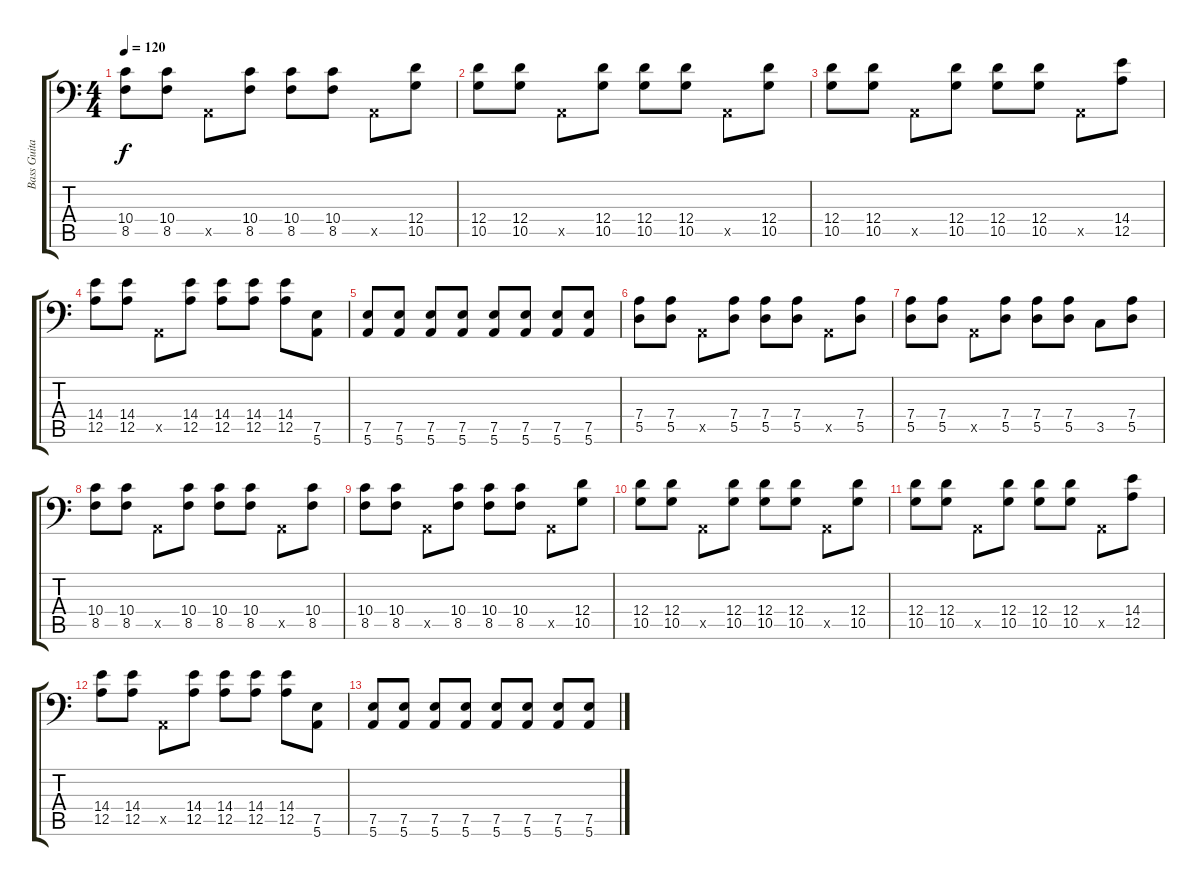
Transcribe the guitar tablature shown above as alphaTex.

\track ("Bass Guitar" "Bass Guita") {instrument distortionguitar}
\staff {score tabs}
\tuning (E3 B2 G2 D2 A1 E1) {hide}
\ts (4 4)
\tempo 120
\clef f4
\ks c
(10.4 8.5).8{dy f} (10.4 8.5).8 0.5{x}.8 (10.4 8.5).8 (10.4 8.5).8 (10.4 8.5).8 0.5{x}.8 (12.4 10.5).8 |
(12.4 10.5).8 (12.4 10.5).8 0.5{x}.8 (12.4 10.5).8 (12.4 10.5).8 (12.4 10.5).8 0.5{x}.8 (12.4 10.5).8 |
(12.4 10.5).8 (12.4 10.5).8 0.5{x}.8 (12.4 10.5).8 (12.4 10.5).8 (12.4 10.5).8 0.5{x}.8 (14.4 12.5).8 |
(14.4 12.5).8 (14.4 12.5).8 0.5{x}.8 (14.4 12.5).8 (14.4 12.5).8 (14.4 12.5).8 (14.4 12.5).8 (7.5 5.6).8 |
(7.5 5.6).8 (7.5 5.6).8 (7.5 5.6).8 (7.5 5.6).8 (7.5 5.6).8 (7.5 5.6).8 (7.5 5.6).8 (7.5 5.6).8 |
(7.4 5.5).8 (7.4 5.5).8 0.5{x}.8 (7.4 5.5).8 (7.4 5.5).8 (7.4 5.5).8 0.5{x}.8 (7.4 5.5).8 |
(7.4 5.5).8 (7.4 5.5).8 0.5{x}.8 (7.4 5.5).8 (7.4 5.5).8 (7.4 5.5).8 3.5.8 (7.4 5.5).8 |
(10.4 8.5).8 (10.4 8.5).8 0.5{x}.8 (10.4 8.5).8 (10.4 8.5).8 (10.4 8.5).8 0.5{x}.8 (10.4 8.5).8 |
(10.4 8.5).8 (10.4 8.5).8 0.5{x}.8 (10.4 8.5).8 (10.4 8.5).8 (10.4 8.5).8 0.5{x}.8 (12.4 10.5).8 |
(12.4 10.5).8 (12.4 10.5).8 0.5{x}.8 (12.4 10.5).8 (12.4 10.5).8 (12.4 10.5).8 0.5{x}.8 (12.4 10.5).8 |
(12.4 10.5).8 (12.4 10.5).8 0.5{x}.8 (12.4 10.5).8 (12.4 10.5).8 (12.4 10.5).8 0.5{x}.8 (14.4 12.5).8 |
(14.4 12.5).8 (14.4 12.5).8 0.5{x}.8 (14.4 12.5).8 (14.4 12.5).8 (14.4 12.5).8 (14.4 12.5).8 (7.5 5.6).8 |
(7.5 5.6).8 (7.5 5.6).8 (7.5 5.6).8 (7.5 5.6).8 (7.5 5.6).8 (7.5 5.6).8 (7.5 5.6).8 (7.5 5.6).8
